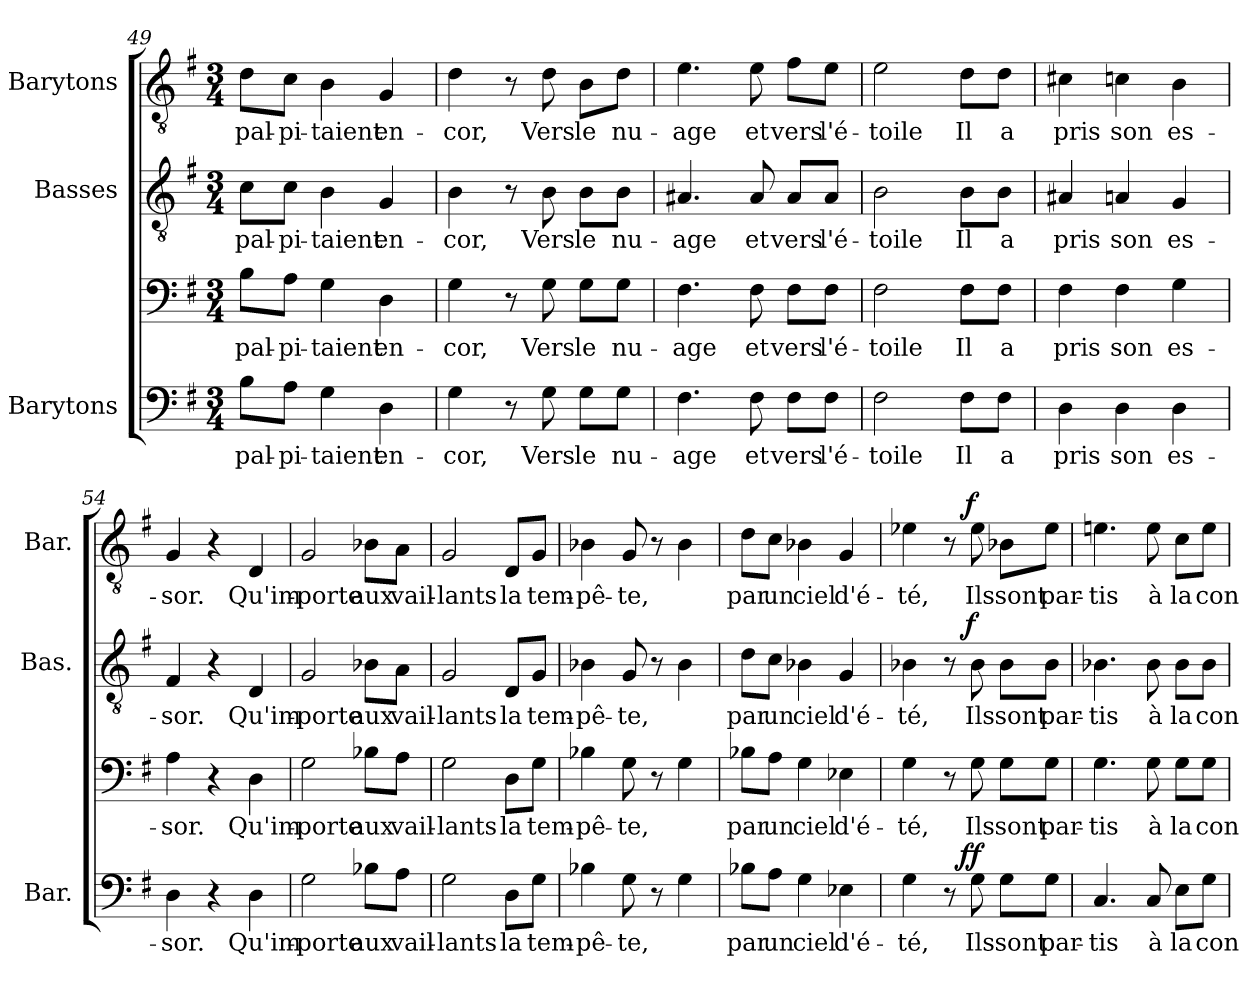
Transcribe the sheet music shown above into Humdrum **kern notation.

**kern	**text	**kern	**text	**dynam	**kern	**text	**dynam	**kern	**text	**dynam
*part3	*part3	*part3	*part3	*part3	*part2	*part2	*part2	*part1	*part1	*part1
*staff4	*staff4	*staff3	*staff3	*staff3/4	*staff2	*staff2	*staff2	*staff1	*staff1	*staff1
*I"Barytons	*	*	*	*	*I"Basses	*	*	*I"Barytons	*	*
*I'Bar.	*	*	*	*	*I'Bas.	*	*	*I'Bar.	*	*
!!LO:PB:g=z
*clefF4	*	*clefF4	*	*	*clefGv2	*	*	*clefGv2	*	*
*k[f#]	*	*k[f#]	*	*	*k[f#]	*	*	*k[f#]	*	*
*G:	*	*G:	*	*	*G:	*	*	*G:	*	*
*M3/4	*	*M3/4	*	*	*M3/4	*	*	*M3/4	*	*
=49	=49	=49	=49	=49	=49	=49	=49	=49	=49	=49
8B\L	pal-	8B\L	pal-	.	8c\L	pal-	.	8d\L	pal-	.
8A\J	-pi-	8A\J	-pi-	.	8c\J	-pi-	.	8c\J	-pi-	.
4G\	-taient	4G\	-taient	.	4B\	-taient	.	4B\	-taient	.
4D\	en-	4D\	en-	.	4G/	en-	.	4G/	en-	.
=50	=50	=50	=50	=50	=50	=50	=50	=50	=50	=50
4G\	-cor,	4G\	-cor,	.	4B\	-cor,	.	4d\	-cor,	.
8r	.	8r	.	.	8r	.	.	8r	.	.
8G\	Vers	8G\	Vers	.	8B\	Vers	.	8d\	Vers	.
8G\L	le	8G\L	le	.	8B\L	le	.	8B\L	le	.
8G\J	nu-	8G\J	nu-	.	8B\J	nu-	.	8d\J	nu-	.
=51	=51	=51	=51	=51	=51	=51	=51	=51	=51	=51
4.F#\	-age	4.F#\	-age	.	4.A#X/	-age	.	4.e\	-age	.
8F#\	et	8F#\	et	.	8A#/	et	.	8e\	et	.
8F#\L	vers	8F#\L	vers	.	8A#/L	vers	.	8f#\L	vers	.
8F#\J	l'é-	8F#\J	l'é-	.	8A#/J	l'é-	.	8e\J	l'é-	.
=52	=52	=52	=52	=52	=52	=52	=52	=52	=52	=52
2F#\	-toile	2F#\	-toile	.	2B\	-toile	.	2e\	-toile	.
8F#\L	Il	8F#\L	Il	.	8B\L	Il	.	8d\L	Il	.
8F#\J	a	8F#\J	a	.	8B\J	a	.	8d\J	a	.
=53	=53	=53	=53	=53	=53	=53	=53	=53	=53	=53
4D\	pris	4F#\	pris	.	4A#X/	pris	.	4c#X\	pris	.
4D\	son	4F#\	son	.	4An/	son	.	4cn\	son	.
4D\	es-	4G\	es-	.	4G/	es-	.	4B\	es-	.
!!LO:LB:g=z
=54	=54	=54	=54	=54	=54	=54	=54	=54	=54	=54
4D\	-sor.	4A\	-sor.	.	4F#/	-sor.	.	4G/	-sor.	.
4r	.	4r	.	.	4r	.	.	4r	.	.
!	!	!	!	!LO:DY:a=2	!	!	!	!	!	!
!	!	!	!	!LO:DY:n=1:a	!	!	!LO:DY:a	!	!	!LO:DY:a
4D\	Qu'im-	4D\	Qu'im-	cresc. cresc.	4D/	Qu'im-	cresc.	4D/	Qu'im-	cresc.
=55	=55	=55	=55	=55	=55	=55	=55	=55	=55	=55
2G\	-porte	2G\	-porte	.	2G/	-porte	.	2G/	-porte	.
8B-X\L	aux	8B-X\L	aux	.	8B-X\L	aux	.	8B-X\L	aux	.
8A\J	vail-	8A\J	vail-	.	8A\J	vail-	.	8A\J	vail-	.
=56	=56	=56	=56	=56	=56	=56	=56	=56	=56	=56
2G\	-lants	2G\	-lants	.	2G/	-lants	.	2G/	-lants	.
8D\L	la	8D\L	la	.	8D/L	la	.	8D/L	la	.
8G\J	tem-	8G\J	tem-	.	8G/J	tem-	.	8G/J	tem-	.
=57	=57	=57	=57	=57	=57	=57	=57	=57	=57	=57
4B-X\	-pê-	4B-X\	-pê-	.	4B-X\	-pê-	.	4B-X\	-pê-	.
8G\	te,	8G\	te,	.	8G/	te,	.	8G/	-te,	.
8r	.	8r	.	.	8r	.	.	8r	.	.
4G\	.	4G\	.	.	4B-\	.	.	4B-\	.	.
=58	=58	=58	=58	=58	=58	=58	=58	=58	=58	=58
8B-X\L	par	8B-X\L	par	.	8d\L	par	.	8d\L	par	.
8A\J	un	8A\J	un	.	8c\J	un	.	8c\J	un	.
4G\	ciel	4G\	ciel	.	4B-X\	ciel	.	4B-X\	ciel	.
4E-X\	d'é-	4E-X\	d'é-	.	4G/	d'é-	.	4G/	d'é-	.
=59	=59	=59	=59	=59	=59	=59	=59	=59	=59	=59
4G\	-té,	4G\	-té,	.	4B-X\	-té,	.	4e-X\	-té,	.
8r	.	8r	.	.	8r	.	.	8r	.	.
!	!	!	!	!LO:DY:a=2:cj	!	!	!	!	!	!
!	!	!	!	!LO:DY:n=1:a:cj	!	!	!LO:DY:a:cj	!	!	!LO:DY:a:cj
8G\	Ils	8G\	Ils	f f	8B-\	Ils	f	8e-\	Ils	f
8G\L	sont	8G\L	sont	.	8B-\L	sont	.	8B-X\L	sont	.
8G\J	par-	8G\J	par-	.	8B-\J	par-	.	8e-\J	par-	.
!!LO:PB:g=z
=60	=60	=60	=60	=60	=60	=60	=60	=60	=60	=60
4.C/	-tis	4.G\	-tis	.	4.B-X\	-tis	.	4.en\	-tis	.
8C/	à	8G\	à	.	8B-\	à	.	8e\	à	.
8E\L	la	8G\L	la	.	8B-\L	la	.	8c\L	la	.
8G\J	con-	8G\J	con-	.	8B-\J	con-	.	8e\J	con-	.
=	=	=	=	=	=	=	=	=	=	=
*-	*-	*-	*-	*-	*-	*-	*-	*-	*-	*-
